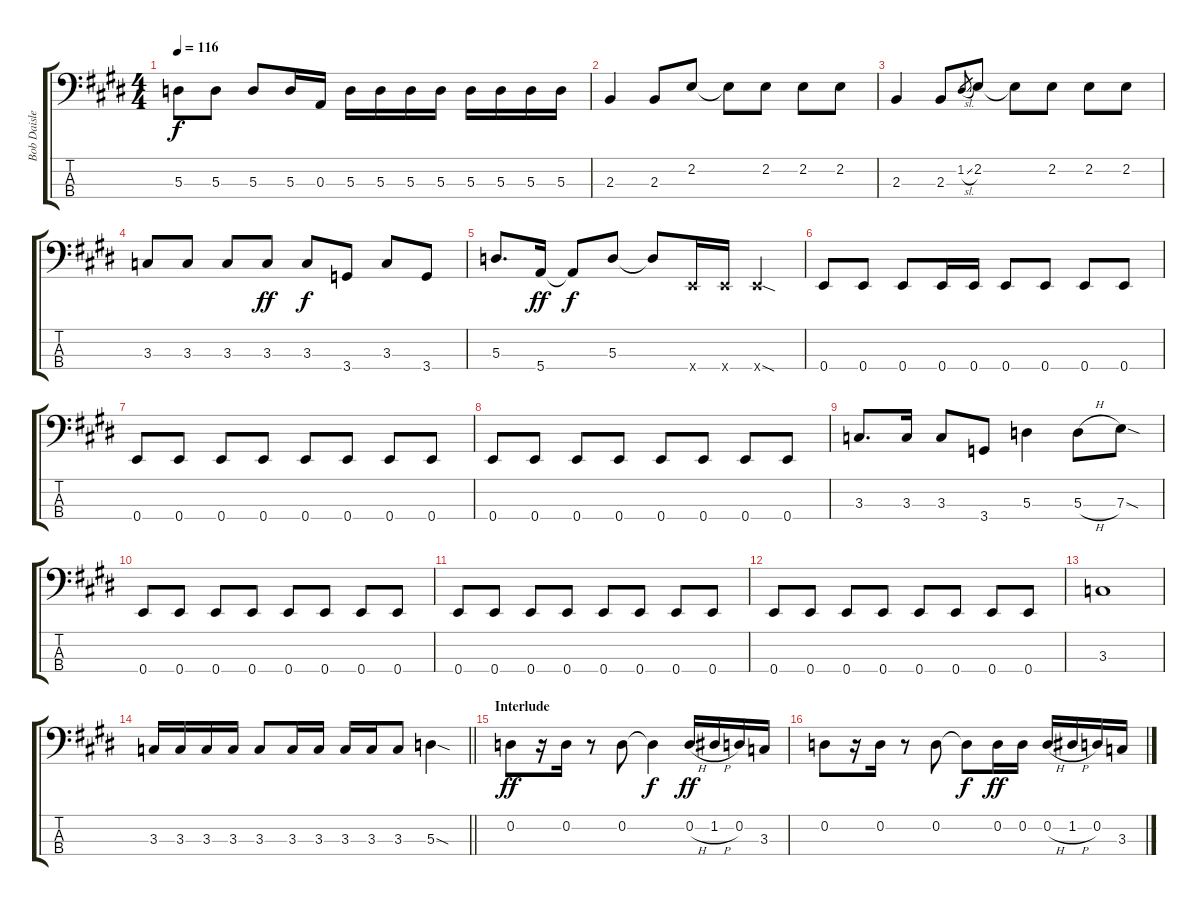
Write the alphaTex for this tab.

\track ("Bob Daisley" "Bob Daisle") {instrument electricbassfinger}
\staff {score tabs}
\tuning (G2 D2 A1 E1) {hide}
\ts (4 4)
\tempo 116
\clef f4
\ks e
5.3.8{dy f} 5.3.8 5.3.8 5.3.16 0.3.16 5.3.16 5.3.16 5.3.16 5.3.16 5.3.16 5.3.16 5.3.16 5.3.16 |
2.3.4 2.3.8 2.2.8 2.2{t}.8 2.2.8 2.2.8 2.2.8 |
2.3.4 2.3.8 1.2{sl}.8{gr} 2.2.8 2.2{t}.8 2.2.8 2.2.8 2.2.8 |
3.3.8 3.3.8 3.3.8 3.3.8{dy ff} 3.3.8{dy f} 3.4.8 3.3.8 3.4.8 |
5.3.8{d} 5.4.16{dy ff} 5.4{t}.8{dy f} 5.3.8 5.3{t}.8 0.4{x}.16 0.4{x}.16 0.4{sod x}.4 |
0.4.8 0.4.8 0.4.8 0.4.16 0.4.16 0.4.8 0.4.8 0.4.8 0.4.8 |
0.4.8 0.4.8 0.4.8 0.4.8 0.4.8 0.4.8 0.4.8 0.4.8 |
0.4.8 0.4.8 0.4.8 0.4.8 0.4.8 0.4.8 0.4.8 0.4.8 |
3.3.8{d} 3.3.16 3.3.8 3.4.8 5.3.4 5.3{h}.8 7.3{sod}.8 |
0.4.8 0.4.8 0.4.8 0.4.8 0.4.8 0.4.8 0.4.8 0.4.8 |
0.4.8 0.4.8 0.4.8 0.4.8 0.4.8 0.4.8 0.4.8 0.4.8 |
0.4.8 0.4.8 0.4.8 0.4.8 0.4.8 0.4.8 0.4.8 0.4.8 |
3.3.1 |
\barLineRight lightlight
3.3.16 3.3.16 3.3.16 3.3.16 3.3.8 3.3.16 3.3.16 3.3.16 3.3.16 3.3.8 5.3{sod}.4 |
\section ("" "Interlude")
0.2.8{dy ff} r.16 0.2.16 r.8 0.2.8 0.2{t}.4{dy f} 0.2{h}.16{dy ff} 1.2{h}.16 0.2.16 3.3.16 |
0.2.8 r.16 0.2.16 r.8 0.2.8 0.2{t}.8{dy f} 0.2.16{dy ff} 0.2.16 0.2{h}.16 1.2{h}.16 0.2.16 3.3.16
